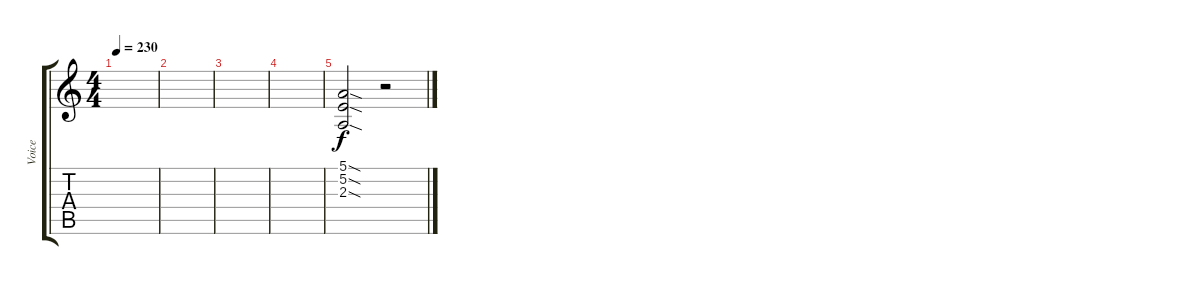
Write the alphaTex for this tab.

\track ("Voice" "Voice") {instrument lead4chiff}
\staff {score tabs}
\tuning (E4 B3 G3 D3 A2 E2) {hide}
\ts (4 4)
\tempo 230
\clef g2
\ks c
|
|
|
|
(5.1{sod} 5.2{sod} 2.3{sod}).2 r.2
